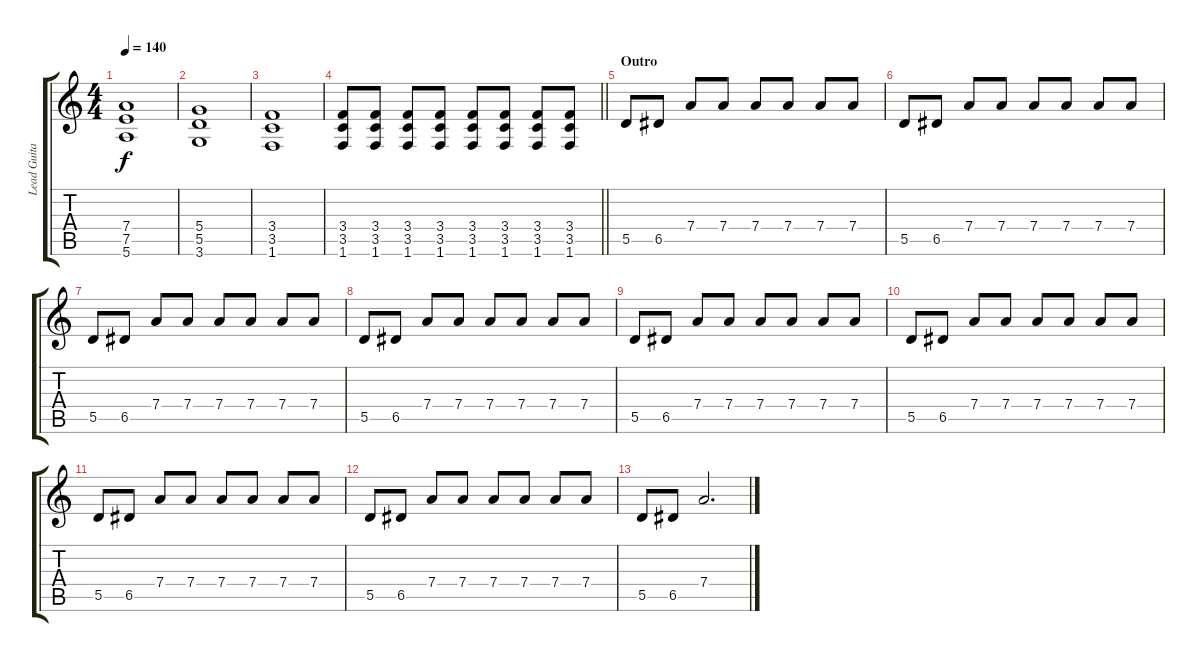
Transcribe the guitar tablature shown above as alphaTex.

\track ("Lead Guitar" "Lead Guita") {instrument overdrivenguitar}
\staff {score tabs}
\tuning (E4 B3 G3 D3 A2 E2) {hide}
\ts (4 4)
\tempo 140
\clef g2
\ks c
(7.4 7.5 5.6).1{dy f} |
(5.4 5.5 3.6).1 |
(3.4 3.5 1.6).1 |
\barLineRight lightlight
(3.4 3.5 1.6).8 (3.4 3.5 1.6).8 (3.4 3.5 1.6).8 (3.4 3.5 1.6).8 (3.4 3.5 1.6).8 (3.4 3.5 1.6).8 (3.4 3.5 1.6).8 (3.4 3.5 1.6).8 |
\section ("" "Outro")
5.5.8 6.5.8 7.4.8 7.4.8 7.4.8 7.4.8 7.4.8 7.4.8 |
5.5.8 6.5.8 7.4.8 7.4.8 7.4.8 7.4.8 7.4.8 7.4.8 |
5.5.8 6.5.8 7.4.8 7.4.8 7.4.8 7.4.8 7.4.8 7.4.8 |
5.5.8 6.5.8 7.4.8 7.4.8 7.4.8 7.4.8 7.4.8 7.4.8 |
5.5.8 6.5.8 7.4.8 7.4.8 7.4.8 7.4.8 7.4.8 7.4.8 |
5.5.8 6.5.8 7.4.8 7.4.8 7.4.8 7.4.8 7.4.8 7.4.8 |
5.5.8 6.5.8 7.4.8 7.4.8 7.4.8 7.4.8 7.4.8 7.4.8 |
5.5.8 6.5.8 7.4.8 7.4.8 7.4.8 7.4.8 7.4.8 7.4.8 |
5.5.8 6.5.8 7.4.2{d}
